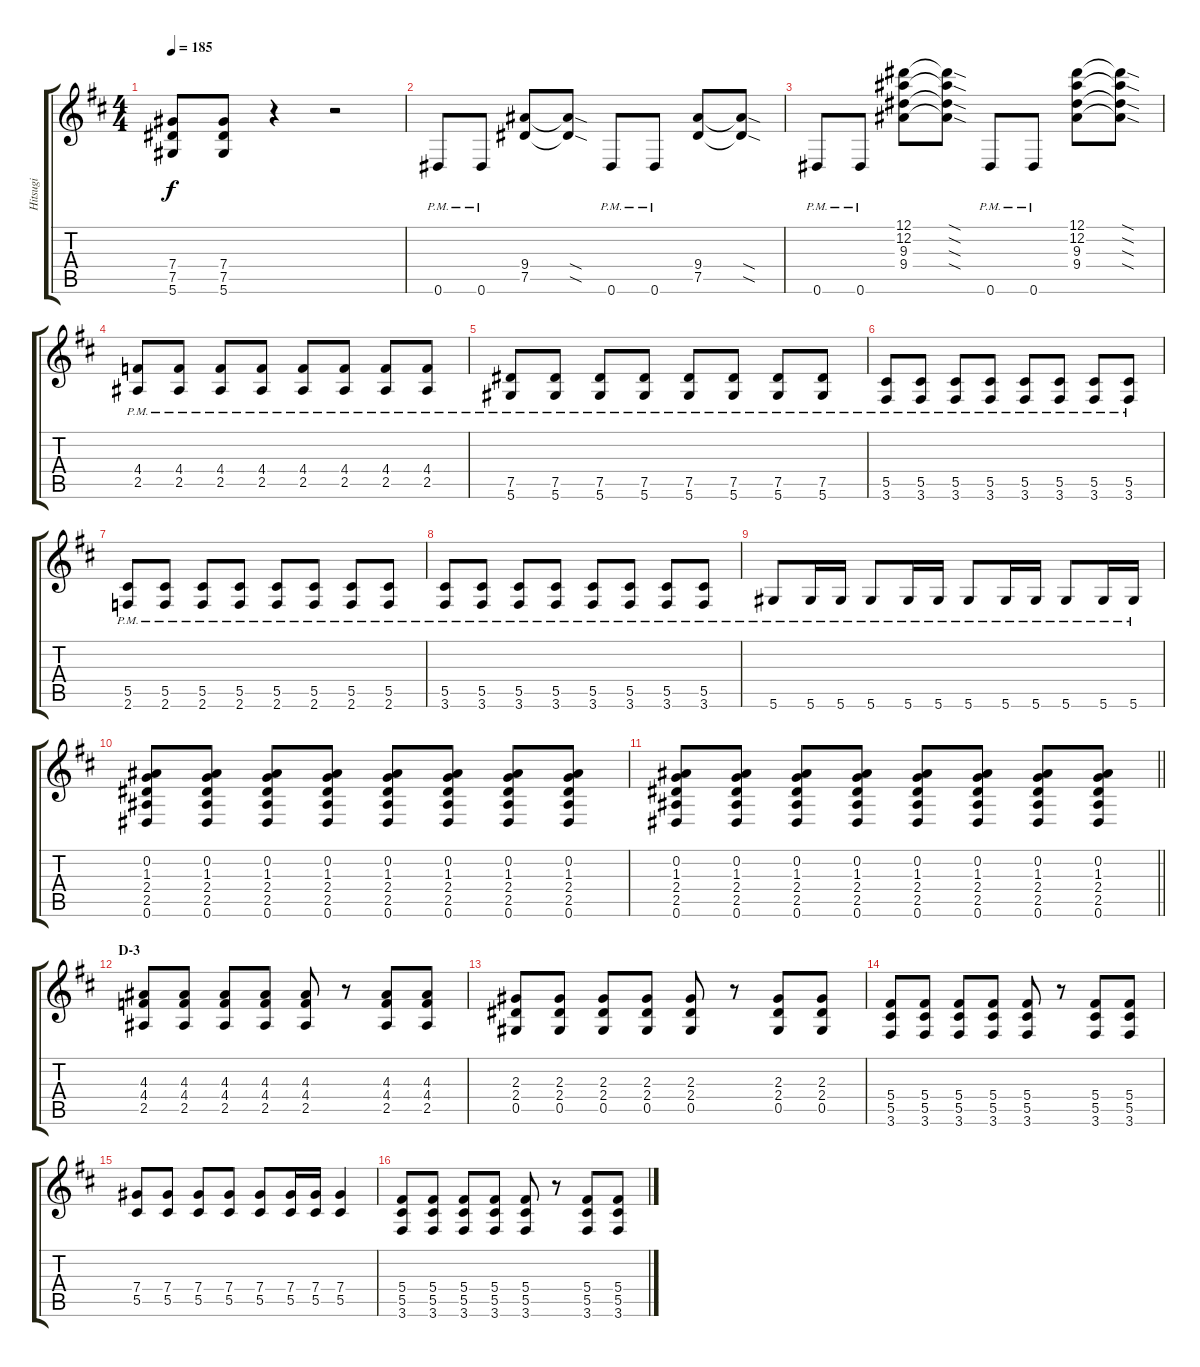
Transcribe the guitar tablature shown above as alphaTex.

\track ("Hitsugi" "Hitsugi") {instrument overdrivenguitar}
\staff {score tabs}
\tuning (Eb4 Bb3 Gb3 Db3 Ab2 Eb2) {hide}
\ts (4 4)
\tempo 185
\clef g2
\ks d
(7.4 7.5 5.6).8{dy f} (7.4 7.5 5.6).8 r.4 r.2 |
0.6{pm}.8 0.6{pm}.8 (9.4 7.5).8 (9.4{sod t} 7.5{sod t}).8 0.6{pm}.8 0.6{pm}.8 (9.4 7.5).8 (9.4{sod t} 7.5{sod t}).8 |
0.6{pm}.8 0.6{pm}.8 (12.1 12.2 9.3 9.4).8 (12.1{sod t} 12.2{sod t} 9.3{sod t} 9.4{sod t}).8 0.6{pm}.8 0.6{pm}.8 (12.1 12.2 9.3 9.4).8 (12.1{sod t} 12.2{sod t} 9.3{sod t} 9.4{sod t}).8 |
(4.4{pm} 2.5{pm}).8 (4.4{pm} 2.5{pm}).8 (4.4{pm} 2.5{pm}).8 (4.4{pm} 2.5{pm}).8 (4.4{pm} 2.5{pm}).8 (4.4{pm} 2.5{pm}).8 (4.4{pm} 2.5{pm}).8 (4.4{pm} 2.5{pm}).8 |
(7.5{pm} 5.6{pm}).8 (7.5{pm} 5.6{pm}).8 (7.5{pm} 5.6{pm}).8 (7.5{pm} 5.6{pm}).8 (7.5{pm} 5.6{pm}).8 (7.5{pm} 5.6{pm}).8 (7.5{pm} 5.6{pm}).8 (7.5{pm} 5.6{pm}).8 |
(5.5{pm} 3.6{pm}).8 (5.5{pm} 3.6{pm}).8 (5.5{pm} 3.6{pm}).8 (5.5{pm} 3.6{pm}).8 (5.5{pm} 3.6{pm}).8 (5.5{pm} 3.6{pm}).8 (5.5{pm} 3.6{pm}).8 (5.5{pm} 3.6{pm}).8 |
(5.5{pm} 2.6{pm}).8 (5.5{pm} 2.6{pm}).8 (5.5{pm} 2.6{pm}).8 (5.5{pm} 2.6{pm}).8 (5.5{pm} 2.6{pm}).8 (5.5{pm} 2.6{pm}).8 (5.5{pm} 2.6{pm}).8 (5.5{pm} 2.6{pm}).8 |
(5.5{pm} 3.6{pm}).8 (5.5{pm} 3.6{pm}).8 (5.5{pm} 3.6{pm}).8 (5.5{pm} 3.6{pm}).8 (5.5{pm} 3.6{pm}).8 (5.5{pm} 3.6{pm}).8 (5.5{pm} 3.6{pm}).8 (5.5{pm} 3.6{pm}).8 |
5.6{pm}.8 5.6{pm}.16 5.6{pm}.16 5.6{pm}.8 5.6{pm}.16 5.6{pm}.16 5.6{pm}.8 5.6{pm}.16 5.6{pm}.16 5.6{pm}.8 5.6{pm}.16 5.6{pm}.16 |
(0.2 1.3 2.4 2.5 0.6).8 (0.2 1.3 2.4 2.5 0.6).8 (0.2 1.3 2.4 2.5 0.6).8 (0.2 1.3 2.4 2.5 0.6).8 (0.2 1.3 2.4 2.5 0.6).8 (0.2 1.3 2.4 2.5 0.6).8 (0.2 1.3 2.4 2.5 0.6).8 (0.2 1.3 2.4 2.5 0.6).8 |
\barLineRight lightlight
(0.2 1.3 2.4 2.5 0.6).8 (0.2 1.3 2.4 2.5 0.6).8 (0.2 1.3 2.4 2.5 0.6).8 (0.2 1.3 2.4 2.5 0.6).8 (0.2 1.3 2.4 2.5 0.6).8 (0.2 1.3 2.4 2.5 0.6).8 (0.2 1.3 2.4 2.5 0.6).8 (0.2 1.3 2.4 2.5 0.6).8 |
\section ("" "D-3")
(4.3 4.4 2.5).8 (4.3 4.4 2.5).8 (4.3 4.4 2.5).8 (4.3 4.4 2.5).8 (4.3 4.4 2.5).8 r.8 (4.3 4.4 2.5).8 (4.3 4.4 2.5).8 |
(2.3 2.4 0.5).8 (2.3 2.4 0.5).8 (2.3 2.4 0.5).8 (2.3 2.4 0.5).8 (2.3 2.4 0.5).8 r.8 (2.3 2.4 0.5).8 (2.3 2.4 0.5).8 |
(5.4 5.5 3.6).8 (5.4 5.5 3.6).8 (5.4 5.5 3.6).8 (5.4 5.5 3.6).8 (5.4 5.5 3.6).8 r.8 (5.4 5.5 3.6).8 (5.4 5.5 3.6).8 |
(7.4 5.5).8 (7.4 5.5).8 (7.4 5.5).8 (7.4 5.5).8 (7.4 5.5).8 (7.4 5.5).16 (7.4 5.5).16 (7.4 5.5).4 |
(5.4 5.5 3.6).8 (5.4 5.5 3.6).8 (5.4 5.5 3.6).8 (5.4 5.5 3.6).8 (5.4 5.5 3.6).8 r.8 (5.4 5.5 3.6).8 (5.4 5.5 3.6).8
